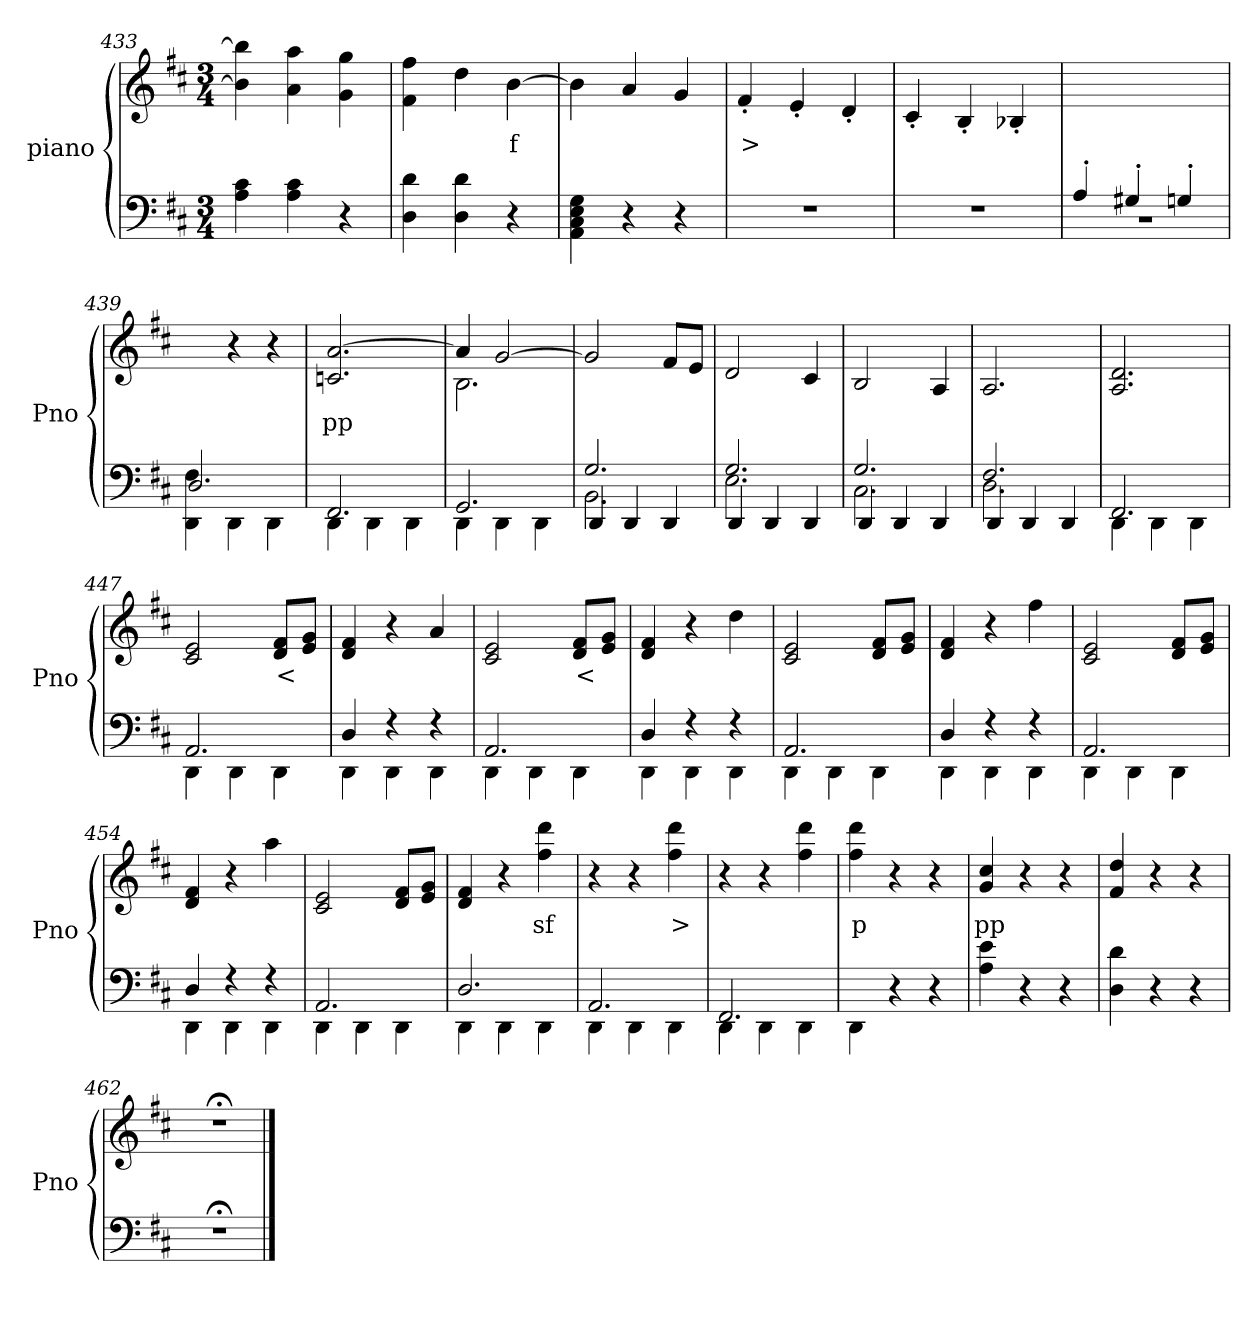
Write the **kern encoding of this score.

**kern	**kern	**text
*part2	*part1	*part1
*staff2	*staff1	*staff1
*I"piano	*I"piano	*
*I'Pno	*I'Pno	*
*clefF4	*clefG2	*
*k[f#c#]	*k[f#c#]	*
*D:	*D:	*
*M3/4	*M3/4	*
=433	=433	=433
4A\ 4c#\	4b\] 4bb\]	.
4A\ 4c#\	4a\ 4aa\	.
4r	4g\ 4gg\	.
=434	=434	=434
4D\ 4d\	4f#\ 4ff#\	.
4D\ 4d\	4dd\	.
4r	[4b\	f
=435	=435	=435
4AA\ 4C#\ 4E\ 4G\	4b\]	.
4r	4a/	.
4r	4g/	.
!!LO:LB:g=z
=436	=436	=436
2.r	4f#'/	>
.	4e'/	.
.	4d'/	.
=437	=437	=437
2.r	4c#'/	.
.	4B'/	.
.	4B-X'/	.
=438	=438	=438
*^	*	*
4A'/	2.r	2.ryy	.
4G#X'/	.	.	.
4Gn'/	.	.	.
=439	=439	=439	=439
2.D/	4DD\ 4F#\	4ryy	.
.	4DD\	4r	.
.	4DD\	4r	.
=440	=440	=440	=440
2.FF#/	4DD\	2.cn/ [2.a/	pp
.	4DD\	.	.
.	4DD\	.	.
=441	=441	=441	=441
*	*	*^	*
2.GG/	4DD\	4a/]	2.B\	.
.	4DD\	[2g/	.	.
.	4DD\	.	.	.
*	*	*v	*v	*
=442	=442	=442	=442
*	*^	*	*
2.G/	2.BB\	4DD/	2g/]	.
.	.	4DD/	.	.
.	.	4DD/	8f#/L	.
.	.	.	8e/J	.
=443	=443	=443	=443	=443
2.G/	2.E\	4DD/	2d/	.
.	.	4DD/	.	.
.	.	4DD/	4c#/	.
=444	=444	=444	=444	=444
2.G/	2.C#\	4DD/	2B/	.
.	.	4DD/	.	.
.	.	4DD/	4A/	.
=445	=445	=445	=445	=445
2.F#/	2.D\	4DD/	2.A/	.
.	.	4DD/	.	.
.	.	4DD/	.	.
*	*v	*v	*	*
!!LO:LB:g=z
=446	=446	=446	=446
2.FF#/	4DD\	2.A/ 2.d/	.
.	4DD\	.	.
.	4DD\	.	.
=447	=447	=447	=447
2.AA/	4DD\	2c#/ 2e/	.
.	4DD\	.	.
.	4DD\	8d/ 8f#/L	<
.	.	8e/ 8g/J	.
=448	=448	=448	=448
4D/	4DD\	4d/ 4f#/	.
4r	4DD\	4r	.
4r	4DD\	4a/	.
=449	=449	=449	=449
2.AA/	4DD\	2c#/ 2e/	.
.	4DD\	.	.
.	4DD\	8d/ 8f#/L	<
.	.	8e/ 8g/J	.
=450	=450	=450	=450
4D/	4DD\	4d/ 4f#/	.
4r	4DD\	4r	.
4r	4DD\	4dd\	.
=451	=451	=451	=451
2.AA/	4DD\	2c#/ 2e/	.
.	4DD\	.	.
.	4DD\	8d/ 8f#/L	.
.	.	8e/ 8g/J	.
=452	=452	=452	=452
4D/	4DD\	4d/ 4f#/	.
4r	4DD\	4r	.
4r	4DD\	4ff#\	.
=453	=453	=453	=453
2.AA/	4DD\	2c#/ 2e/	.
.	4DD\	.	.
.	4DD\	8d/ 8f#/L	.
.	.	8e/ 8g/J	.
=454	=454	=454	=454
4D/	4DD\	4d/ 4f#/	.
4r	4DD\	4r	.
4r	4DD\	4aa\	.
!!LO:PB:g=z
=455	=455	=455	=455
2.AA/	4DD\	2c#/ 2e/	.
.	4DD\	.	.
.	4DD\	8d/ 8f#/L	.
.	.	8e/ 8g/J	.
=456	=456	=456	=456
2.D/	4DD\	4d/ 4f#/	.
.	4DD\	4r	.
.	4DD\	4ff#\ 4ddd\	sf
=457	=457	=457	=457
2.AA/	4DD\	4r	.
.	4DD\	4r	.
.	4DD\	4ff#\ 4ddd\	>
=458	=458	=458	=458
2.FF#/	4DD\	4r	.
.	4DD\	4r	.
.	4DD\	4ff#\ 4ddd\	.
*v	*v	*	*
=459	=459	=459
4DD\	4ff#\ 4ddd\	p
4r	4r	.
4r	4r	.
=460	=460	=460
4A\ 4e\	4g/ 4cc#/	pp
4r	4r	.
4r	4r	.
=461	=461	=461
4D\ 4d\	4f#/ 4dd/	.
4r	4r	.
4r	4r	.
=462	=462	=462
2.r;<	2.r;<	.
==	==	==
*-	*-	*-
